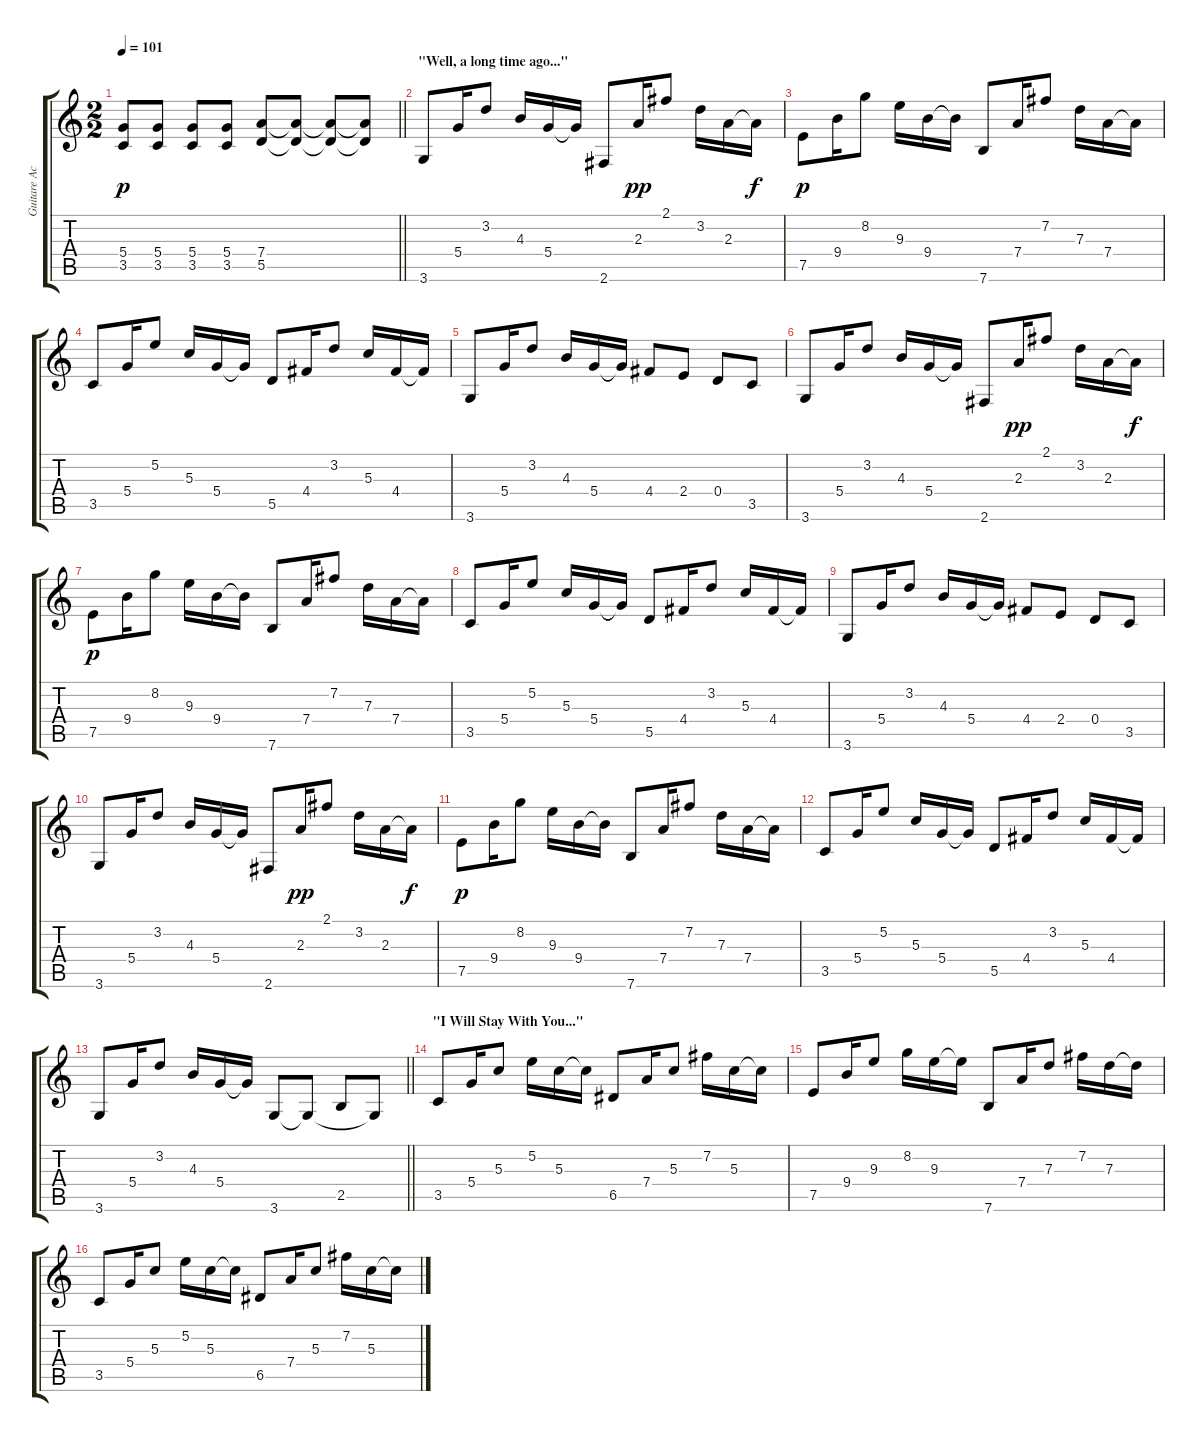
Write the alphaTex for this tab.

\track ("Guitare Acoustique" "Guitare Ac") {instrument acousticguitarnylon}
\staff {score tabs}
\tuning (E4 B3 G3 D3 A2 E2) {hide}
\ts (2 2)
\tempo 101
\clef g2
\barLineRight lightlight
\ks c
(5.4 3.5).8{dy p} (5.4 3.5).8 (5.4 3.5).8 (5.4 3.5).8 (7.4 5.5).8 (7.4{t} 5.5{t}).8 (7.4{t} 5.5{t}).8 (7.4{t} 5.5{t}).8 |
\section ("" "\"Well, a long time ago...\"")
3.6.8{volume 16} 5.4.16 3.2.8 4.3.16 5.4.16 5.4{t}.16 2.6.8 2.3.16{dy pp} 2.1.8 3.2.16 2.3.16 2.3{t}.16{dy f} |
7.5.8{dy p} 9.4.16 8.2.8 9.3.16 9.4.16 9.4{t}.16 7.6.8 7.4.16 7.2.8 7.3.16 7.4.16 7.4{t}.16 |
3.5.8 5.4.16 5.2.8 5.3.16 5.4.16 5.4{t}.16 5.5.8 4.4.16 3.2.8 5.3.16 4.4.16 4.4{t}.16 |
3.6.8 5.4.16 3.2.8 4.3.16 5.4.16 5.4{t}.16 4.4.8 2.4.8 0.4.8 3.5.8 |
3.6.8 5.4.16 3.2.8 4.3.16 5.4.16 5.4{t}.16 2.6.8 2.3.16{dy pp} 2.1.8 3.2.16 2.3.16 2.3{t}.16{dy f} |
7.5.8{dy p} 9.4.16 8.2.8 9.3.16 9.4.16 9.4{t}.16 7.6.8 7.4.16 7.2.8 7.3.16 7.4.16 7.4{t}.16 |
3.5.8 5.4.16 5.2.8 5.3.16 5.4.16 5.4{t}.16 5.5.8 4.4.16 3.2.8 5.3.16 4.4.16 4.4{t}.16 |
3.6.8 5.4.16 3.2.8 4.3.16 5.4.16 5.4{t}.16 4.4.8 2.4.8 0.4.8 3.5.8 |
3.6.8 5.4.16 3.2.8 4.3.16 5.4.16 5.4{t}.16 2.6.8 2.3.16{dy pp} 2.1.8 3.2.16 2.3.16 2.3{t}.16{dy f} |
7.5.8{dy p} 9.4.16 8.2.8 9.3.16 9.4.16 9.4{t}.16 7.6.8 7.4.16 7.2.8 7.3.16 7.4.16 7.4{t}.16 |
3.5.8 5.4.16 5.2.8 5.3.16 5.4.16 5.4{t}.16 5.5.8 4.4.16 3.2.8 5.3.16 4.4.16 4.4{t}.16 |
\barLineRight lightlight
3.6.8 5.4.16 3.2.8 4.3.16 5.4.16 5.4{t}.16 3.6.8 3.6{t}.8 2.5.8 3.6{t}.8 |
\section ("" "\"I Will Stay With You...\"")
3.5.8 5.4.16 5.3.8 5.2.16 5.3.16 5.3{t}.16 6.5.8 7.4.16 5.3.8 7.2.16 5.3.16 5.3{t}.16 |
7.5.8 9.4.16 9.3.8 8.2.16 9.3.16 9.3{t}.16 7.6.8 7.4.16 7.3.8 7.2.16 7.3.16 7.3{t}.16 |
3.5.8 5.4.16 5.3.8 5.2.16 5.3.16 5.3{t}.16 6.5.8 7.4.16 5.3.8 7.2.16 5.3.16 5.3{t}.16
